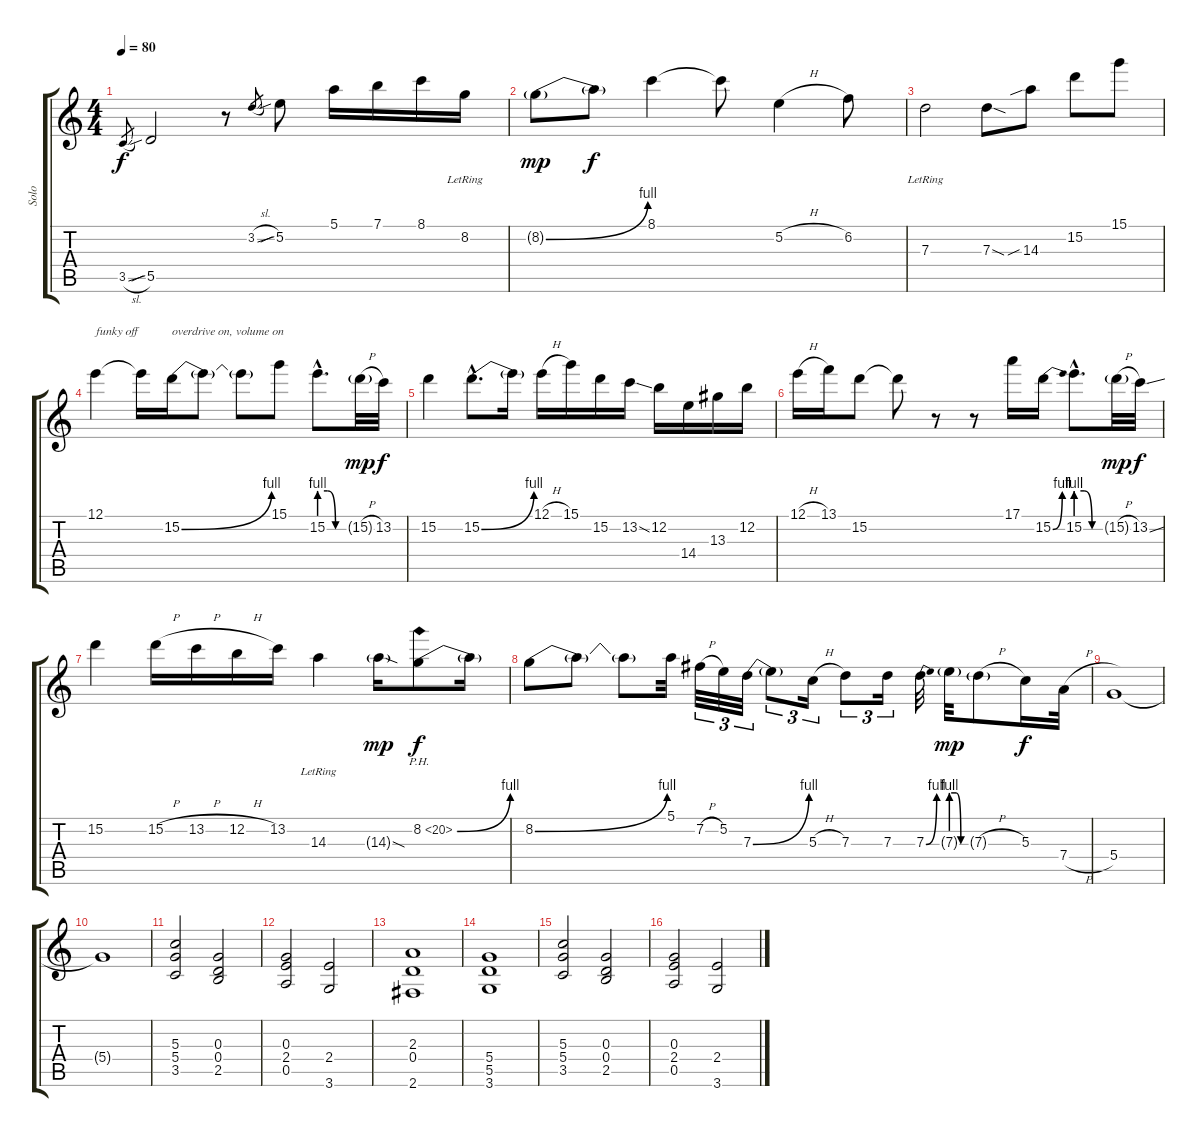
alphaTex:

\track ("Solo" "Solo") {instrument overdrivenguitar}
\staff {score tabs}
\tuning (E4 B3 G3 D3 A2 E2) {hide}
\ts (4 4)
\tempo 80
\clef g2
\ks c
3.5{sl}.8{gr dy f} 5.5{sib}.2 r.8 3.2{sl}.8{gr} 5.2{sib}.8 5.1.16 7.1.16 8.1.16 8.2{lr}.16 |
8.2{be (bend 0 0 60 4) g}.8{dy mp} 8.2{t}.8{dy f} 8.1.4 8.1{t}.8 5.2{h}.4 6.2.8 |
7.3{lr}.2 7.3{sod}.8 14.3{sib}.8 15.2.8 15.1.8 |
12.1.4{txt "funky off"} 12.1{t}.16 15.2{be (bend 0 0 60 4)}.16{txt "overdrive on, volume on" volume 15} 15.2{t}.8 15.2{t}.8 15.1.8 15.2{be (custom 0 4 20 4 40 0 60 0) hac}.8{d} 15.2{h g}.32{dy mp} 13.2.32{dy f} |
15.2.4 15.2{be (bend 0 0 60 4) hac}.8{d} 15.2{t}.16 12.1{h}.16 15.1.16 15.2.16 13.2{ss}.16 12.2.16 14.4.16 13.3.16 12.2.16 |
12.1{h}.16 13.1.16 15.2.8 15.2{t}.8 r.8 r.8 17.1.16 15.2{be (bend 0 0 60 4)}.16 15.2{be (custom 0 4 20 4 40 0 60 0) hac}.8{d} 15.2{h g}.32{dy mp} 13.2{ss}.32{dy f} |
15.2.4 15.2{h}.16 13.2{h}.16 12.2{h}.16 13.2.16 14.3{lr}.4 14.3{sod g}.16{dy mp} 8.2{be (bend 0 0 60 4) ph 12}.8{dy f} 8.2{t}.16 |
8.2{be (bend 0 0 60 4)}.8 8.2{t}.8 8.2{t}.8 5.1.32 7.2{h}.32{tu (3 2)} 5.2.32{tu (3 2)} 7.3{be (bend 0 0 60 4)}.32{tu (3 2)} 7.3{t}.8{tu (3 2)} 5.3{h}.16{tu (3 2)} 7.3.8{tu (3 2)} 7.3.16{tu (3 2)} 7.3{be (bend 0 0 60 4)}.32 7.3{be (custom 0 4 20 4 40 0 60 0) g}.32{dy mp} 7.3{h g}.8 5.3.16{dy f} 7.4{h}.32 |
5.4.1 |
5.4{t}.1{volume 11} |
(5.3 5.4 3.5).2 (0.3 0.4 2.5).2 |
(0.3 2.4 0.5).2 (2.4 3.6).2 |
(2.3 0.4 2.6).1 |
(5.4 5.5 3.6).1 |
(5.3 5.4 3.5).2 (0.3 0.4 2.5).2 |
(0.3 2.4 0.5).2 (2.4 3.6).2
